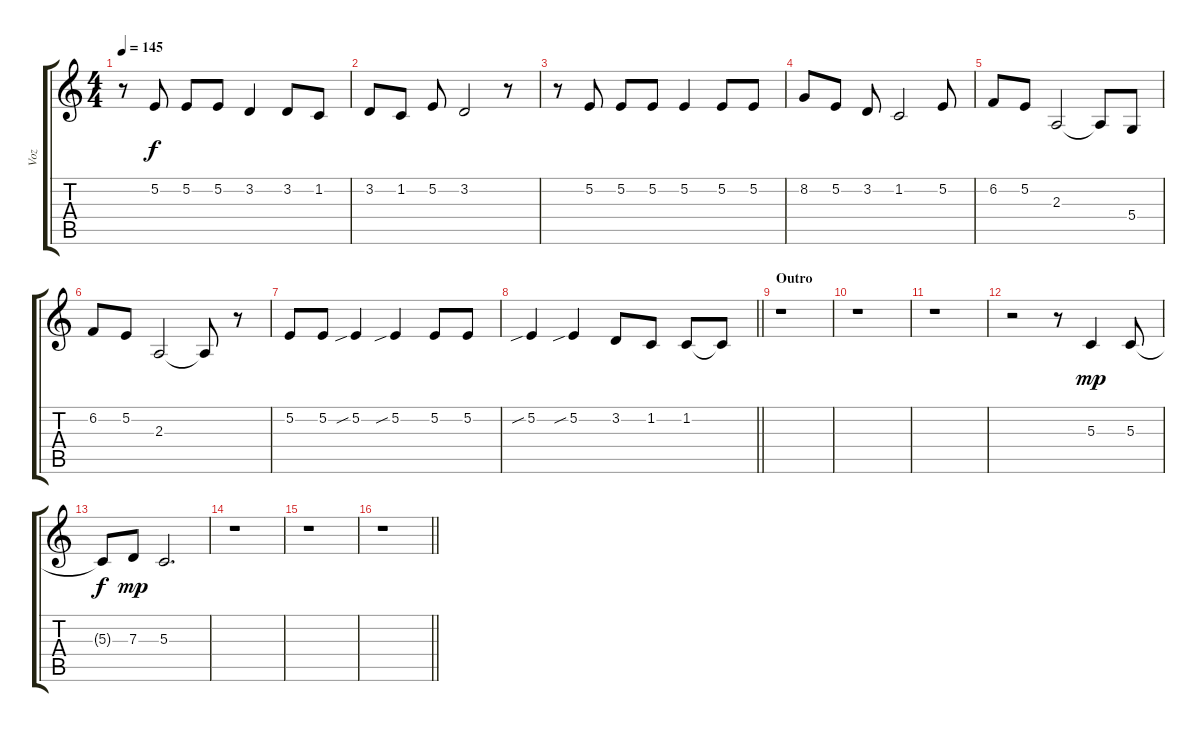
\track ("Voz" "Voz") {instrument flute}
\staff {score tabs}
\tuning (E4 B3 G3 D3 A2 E2) {hide}
\ts (4 4)
\tempo 145
\clef g2
\ks c
r.8{dy f} 5.2.8 5.2.8 5.2.8 3.2.4 3.2.8 1.2.8 |
3.2.8 1.2.8 5.2.8 3.2.2 r.8 |
r.8 5.2.8 5.2.8 5.2.8 5.2.4 5.2.8 5.2.8 |
8.2.8 5.2.8 3.2.8 1.2.2 5.2.8 |
6.2.8 5.2.8 2.3.2 2.3{t}.8 5.4.8 |
6.2.8 5.2.8 2.3.2 2.3{t}.8 r.8 |
5.2.8 5.2.8 5.2{sib}.4 5.2{sib}.4 5.2.8 5.2.8 |
\barLineRight lightlight
5.2{sib}.4 5.2{sib}.4 3.2.8 1.2.8 1.2.8 1.2{t}.8 |
\section ("" "Outro")
r.1 |
r.1 |
r.1 |
r.2{volume 16} r.8 5.3.4{dy mp} 5.3.8 |
5.3{t}.8{dy f} 7.3.8{dy mp} 5.3.2{d} |
r.1 |
r.1 |
\barLineRight lightlight
r.1
